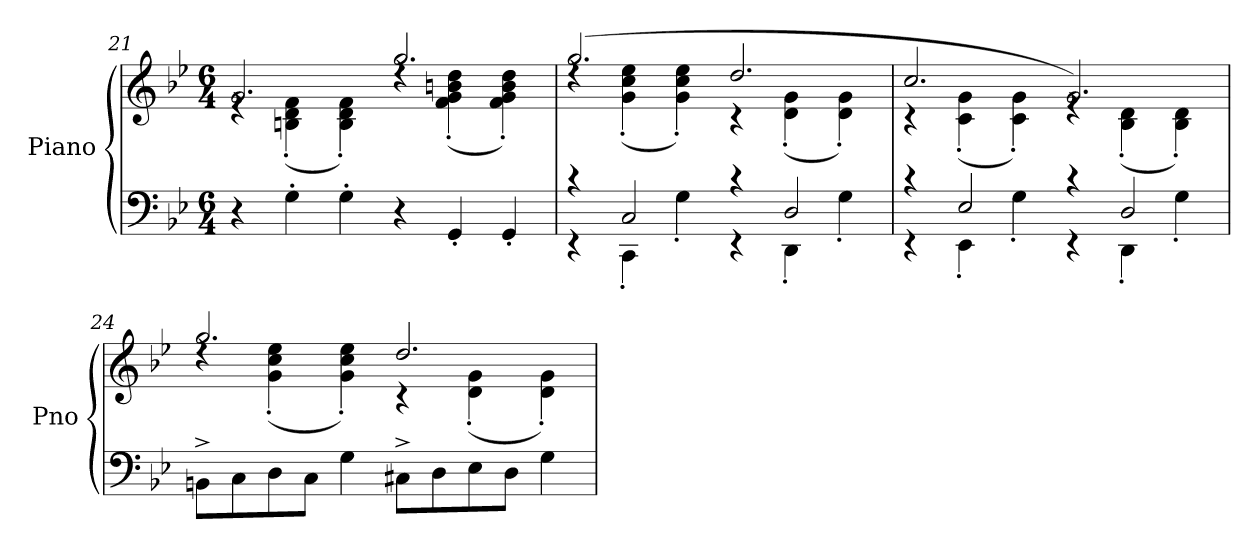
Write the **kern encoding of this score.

**kern	**kern
*part1	*part1
*staff2	*staff1
*I"Piano	*
*I'Pno	*
*clefF4	*clefG2
*k[b-e-]	*k[b-e-]
*B-:	*B-:
*M6/4	*M6/4
=21	=21
*	*^
4r	2.g/	4re
4G'>\	.	(<4Bn\'< 4d\'< 4f\'<
4G'>\	.	4B\'< 4d\'< 4f\'<)
4r	2.gg/	4rdd
4GG'</	.	(<4f\'< 4g\'< 4bn\'< 4dd\'<
4GG'</	.	4f\'< 4g\'< 4b\'< 4dd\'<)
=22	=22	=22
*^	*	*
4rc	4rEE	(>2.gg/	4rdd
2C/	4CC'<\	.	(<4g\'< 4cc\'< 4ee-\'<
.	4G'<\	.	4g\'< 4cc\'< 4ee-\'<)
4rc	4rEE	2.dd/	4rc
2D/	4DD'<\	.	(<4d\'< 4g\'<
.	4G'<\	.	4d\'< 4g\'<)
=23	=23	=23	=23
4rc	4rEE	2.cc/	4rc
2E-/	4EE-'<\	.	(<4c\'< 4g\'<
.	4G'<\	.	4c\'< 4g\'<)
4rc	4rEE	2.g/)	4re
2D/	4DD'<\	.	(<4B-\'< 4d\'<
.	4G'<\	.	4B-\'< 4d\'<)
*v	*v	*	*
!!LO:LB:g=z	!!
=24	=24	=24
8BBn^<\L	2.gg/	4rdd
8C\	.	.
8D\	.	(<4g\'< 4cc\'< 4ee-\'<
8C\J	.	.
4G\	.	4g\'< 4cc\'< 4ee-\'<)
8C#X^>\L	2.dd/	4rc
8D\	.	.
8E-\	.	(<4d\'< 4g\'<
8D\J	.	.
4G\	.	4d\'< 4g\'<)
*	*v	*v
=	=
*-	*-
